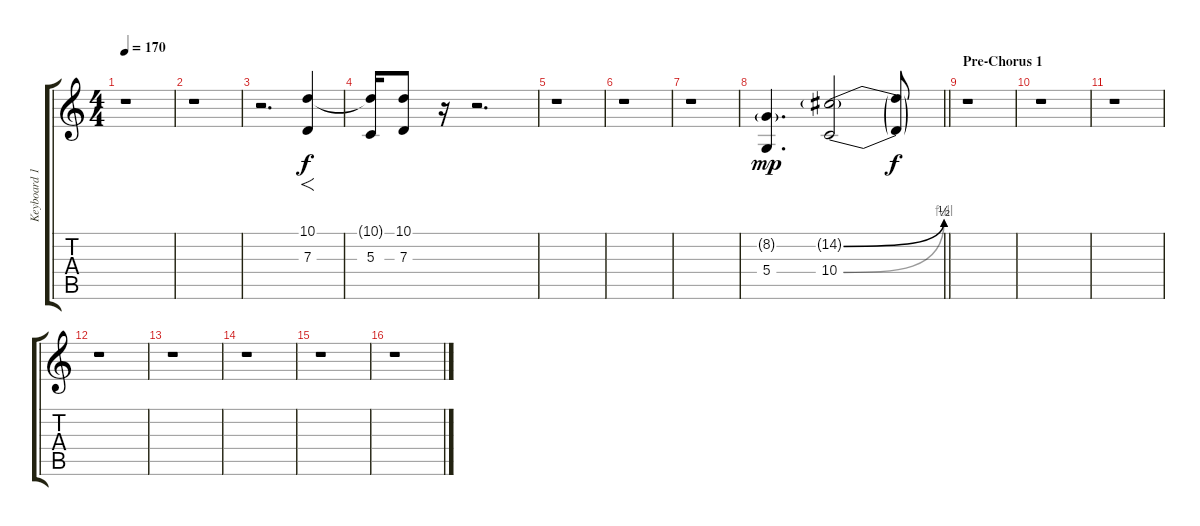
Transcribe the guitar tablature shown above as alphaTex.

\track ("Keyboard 1" "Keyboard 1") {instrument stringensemble1}
\staff {score tabs}
\tuning (E4 B3 G3 D3 A2 E2) {hide}
\ts (4 4)
\tempo 170
\clef g2
\ks c
r.1{dy f} |
r.1 |
r.2{d} (10.1 7.3).4{f} |
(10.1{t} 5.3).16 (10.1 7.3).8 r.16 r.2{d} |
r.1 |
r.1 |
r.1 |
\barLineRight lightlight
(8.2{g} 5.4).4{d dy mp} (14.2{be (bend 0 0 60 2) g} 10.4{be (bend 0 0 60 4)}).2 (14.2{t} 10.4{t}).8{dy f} |
\section ("" "Pre-Chorus 1")
r.1 |
r.1 |
r.1 |
r.1 |
r.1 |
r.1 |
r.1 |
r.1
